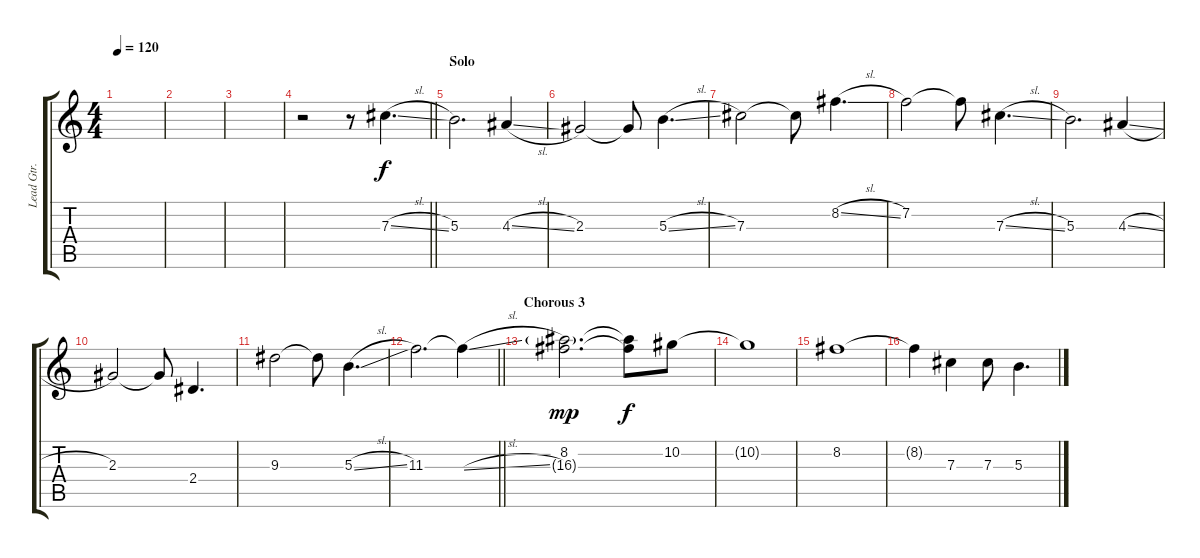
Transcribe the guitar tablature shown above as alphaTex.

\track ("Lead Gtr." "Lead Gtr.") {instrument distortionguitar}
\staff {score tabs}
\tuning (Eb4 Bb3 Gb3 Db3 Ab2 Eb2) {hide}
\ts (4 4)
\tempo 120
\clef g2
\ks c
|
|
|
\barLineRight lightlight
r.2{volume 16} r.8 7.3{sl}.4{d} |
\section ("" "Solo")
5.3.2{d} 4.3{sl}.4 |
2.3.2 2.3{t}.8 5.3{sl}.4{d} |
7.3.2 7.3{t}.8 8.2{sl}.4{d} |
7.2.2 7.2{t}.8 7.3{sl}.4{d} |
5.3.2{d} 4.3{sl}.4 |
2.3.2 2.3{t}.8 2.4.4{d} |
9.3.2 9.3{t}.8 5.3{sl}.4{d} |
\barLineRight lightlight
11.3.2{d} 11.3{sl t}.4 |
\section ("" "Chorous 3")
(8.2 16.3{g}).2{d dy mp volume 10} (8.2{t} 16.3{t}).8{dy f} 10.2.8 |
10.2{t}.1 |
8.2.1 |
8.2{t}.4 7.3.4 7.3.8 5.3.4{d}
